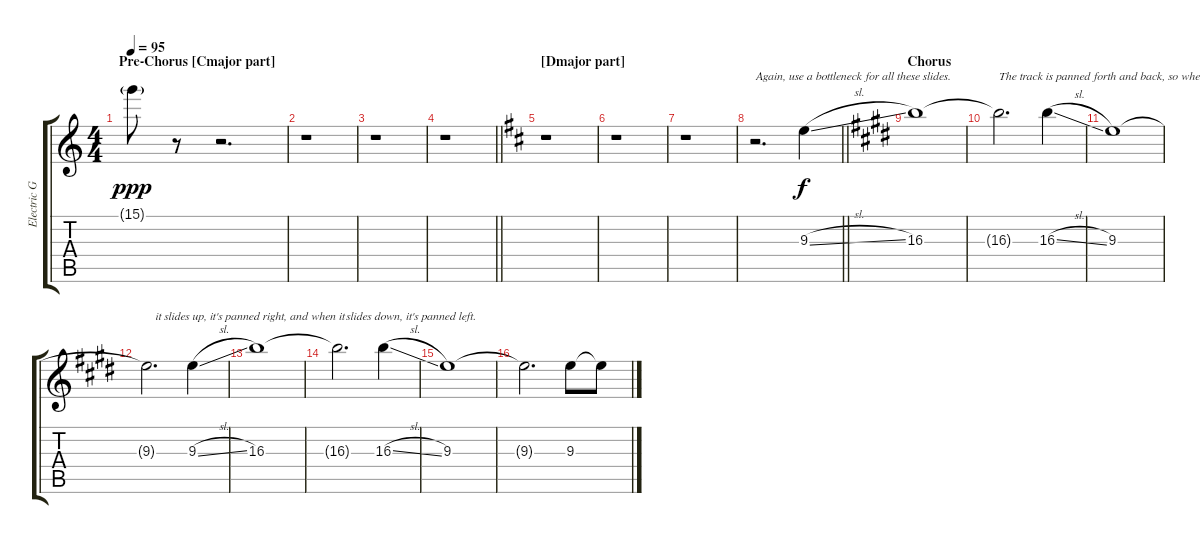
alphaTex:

\track ("Electric Guitar" "Electric G") {instrument overdrivenguitar}
\staff {score tabs}
\tuning (E4 B3 G3 D3 A2 E2) {hide}
\ts (4 4)
\section ("" "Pre-Chorus [Cmajor part]")
\tempo 95
\clef g2
\ks c
15.1{g}.8{dy ppp} r.8 r.2{d} |
r.1 |
r.1 |
\barLineRight lightlight
r.1 |
\section ("" "[Dmajor part]")
\ks d
r.1{volume 9 instrument overdrivenguitar} |
r.1 |
r.1 |
\barLineRight lightlight
r.2{d txt "Again, use a bottleneck for all these slides." volume 9 balance 0 instrument overdrivenguitar} 9.3{sl}.4{dy f balance 8} |
\section ("" "Chorus")
\ks e
16.3.1 |
16.3{t}.2{d txt "The track is panned forth and back, so when"} 16.3{sl}.4{balance 8} |
9.3.1 |
9.3{t}.2{d txt "   it slides up, it's panned right, and when it"} 9.3{sl}.4{balance 8} |
16.3.1 |
16.3{t}.2{d txt "   slides down, it's panned left."} 16.3{sl}.4{balance 8} |
9.3.1 |
9.3{t}.2{d} 9.3.8{balance 16} 9.3{sl t}.8
